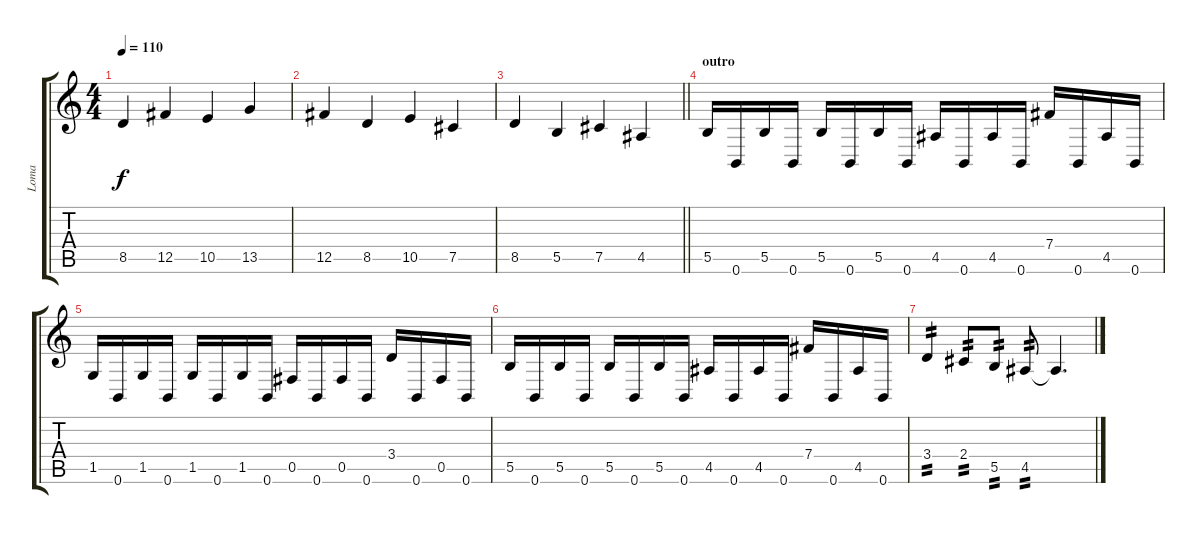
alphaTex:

\track ("Loma" "Loma") {instrument distortionguitar}
\staff {score tabs}
\tuning (Db4 Ab3 E3 B2 Gb2 B1) {hide}
\ts (4 4)
\tempo 110
\clef g2
\ks c
8.5.4{dy f} 12.5.4 10.5.4 13.5.4 |
12.5.4 8.5.4 10.5.4 7.5.4 |
\barLineRight lightlight
8.5.4 5.5.4 7.5.4 4.5.4 |
\section ("" "outro")
5.5.16{volume 0} 0.6.16 5.5.16 0.6.16 5.5.16 0.6.16 5.5.16 0.6.16 4.5.16 0.6.16 4.5.16 0.6.16 7.4.16 0.6.16 4.5.16 0.6.16 |
1.5.16 0.6.16 1.5.16 0.6.16 1.5.16 0.6.16 1.5.16 0.6.16 0.5.16 0.6.16 0.5.16 0.6.16 3.4.16 0.6.16 0.5.16 0.6.16 |
5.5.16 0.6.16 5.5.16 0.6.16 5.5.16 0.6.16 5.5.16 0.6.16 4.5.16 0.6.16 4.5.16 0.6.16 7.4.16 0.6.16 4.5.16 0.6.16 |
3.4.4{tp 2} 2.4.8{tp 2} 5.5.8{tp 2} 4.5.8{tp 2} 4.5{t}.4{d}
